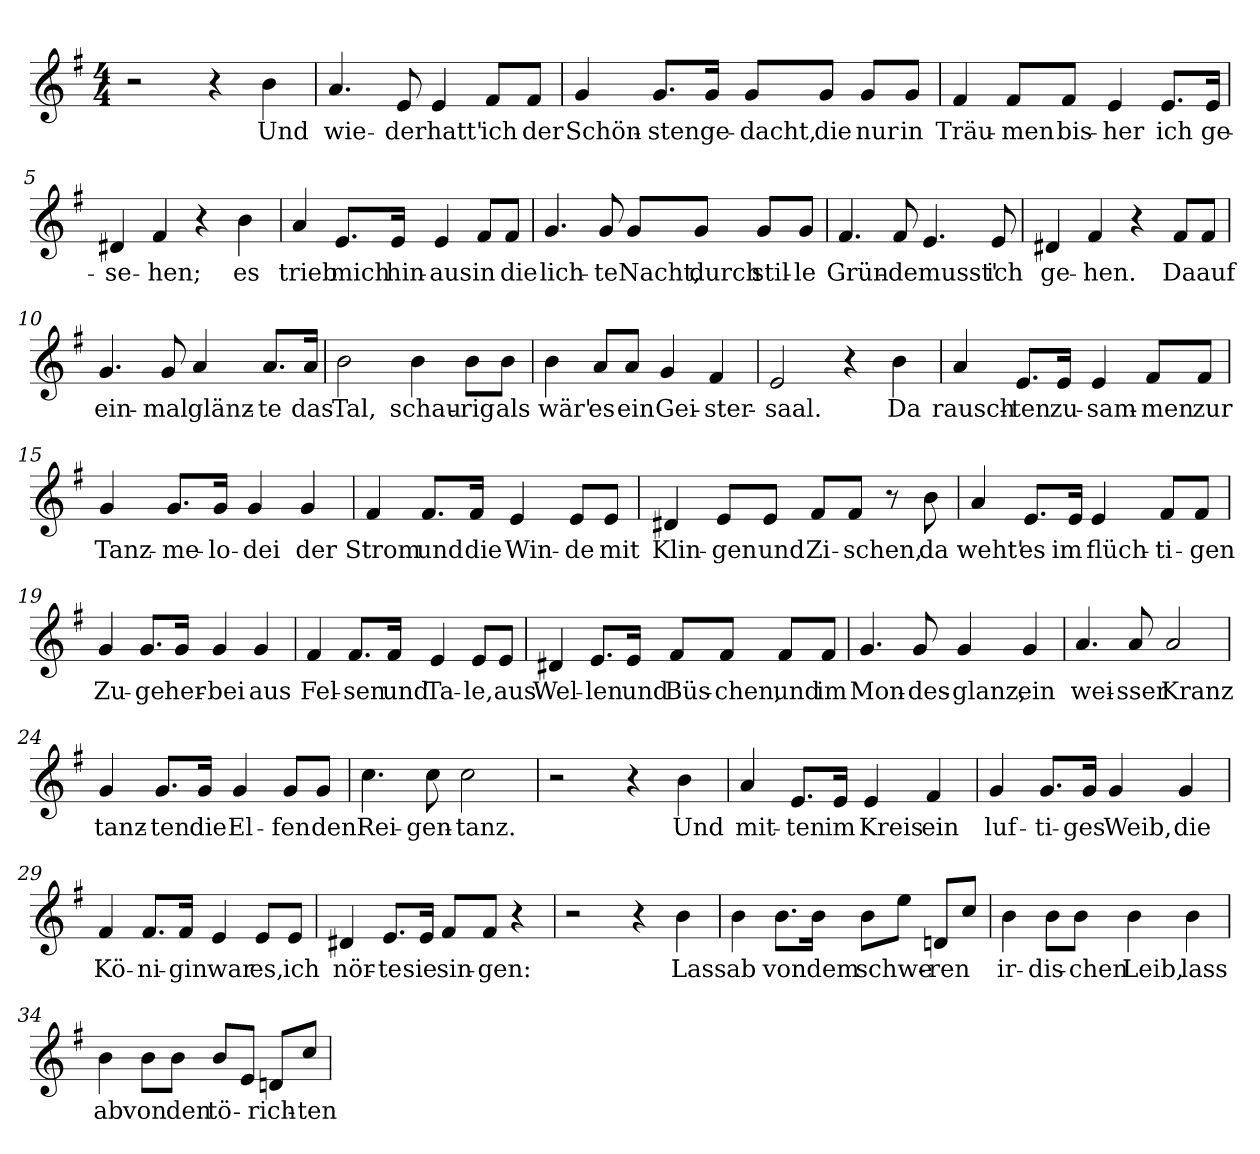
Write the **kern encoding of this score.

**kern	**text
*part1	*part1
*staff1	*staff1
*clefG2	*
*k[f#]	*
*M4/4	*
=1	=1
2r	.
4r	.
!	!LO:LY:b
4b\	Und
=2	=2
!	!LO:LY:b
4.a/	wie-
!	!LO:LY:b
8e/	-der
!	!LO:LY:b
4e/	hatt'
!	!LO:LY:b
8f#/L	ich
!	!LO:LY:b
8f#/J	der
=3	=3
!	!LO:LY:b
4g/	Schön-
!	!LO:LY:b
8.g/L	-sten
!	!LO:LY:b
16g/Jk	ge-
!	!LO:LY:b
8g/L	-dacht,
!	!LO:LY:b
8g/J	die
!	!LO:LY:b
8g/L	nur
!	!LO:LY:b
8g/J	in
=4	=4
!	!LO:LY:b
4f#/	Träu-
!	!LO:LY:b
8f#/L	-men
!	!LO:LY:b
8f#/J	bis-
!	!LO:LY:b
4e/	-her
!	!LO:LY:b
8.e/L	ich
!	!LO:LY:b
16e/Jk	ge-
=5	=5
!	!LO:LY:b
4d#X/	-se-
!	!LO:LY:b
4f#/	-hen;
4r	.
!	!LO:LY:b
4b\	es
!!LO:LB:g=z
=6	=6
!	!LO:LY:b
4a/	trieb
!	!LO:LY:b
8.e/L	mich
!	!LO:LY:b
16e/Jk	hin-
!	!LO:LY:b
4e/	-aus
!	!LO:LY:b
8f#/L	in
!	!LO:LY:b
8f#/J	die
=7	=7
!	!LO:LY:b
4.g/	lich-
!	!LO:LY:b
8g/	-te
!	!LO:LY:b
8g/L	Nacht,
!	!LO:LY:b
8g/J	durch
!	!LO:LY:b
8g/L	stil-
!	!LO:LY:b
8g/J	-le
=8	=8
!	!LO:LY:b
4.f#/	Grün-
!	!LO:LY:b
8f#/	-de
!	!LO:LY:b
4.e/	musst'
!	!LO:LY:b
8e/	ich
=9	=9
!	!LO:LY:b
4d#X/	ge-
!	!LO:LY:b
4f#/	-hen.
4r	.
!	!LO:LY:b
8f#/L	Da
!	!LO:LY:b
8f#/J	auf
=10	=10
!	!LO:LY:b
4.g/	ein-
!	!LO:LY:b
8g/	-mal
!	!LO:LY:b
4a/	glänz-
!	!LO:LY:b
8.a/L	-te
!	!LO:LY:b
16a/Jk	das
!!LO:LB:g=z
=11	=11
!	!LO:LY:b
2b\	Tal,
!	!LO:LY:b
4b\	schau-
!	!LO:LY:b
8b\L	-rig
!	!LO:LY:b
8b\J	als
=12	=12
!	!LO:LY:b
4b\	wär'
!	!LO:LY:b
8a/L	es
!	!LO:LY:b
8a/J	ein
!	!LO:LY:b
4g/	Gei-
!	!LO:LY:b
4f#/	-ster-
=13	=13
!	!LO:LY:b
2e/	-saal.
4r	.
!	!LO:LY:b
4b\	Da
=14	=14
!	!LO:LY:b
4a/	rausch-
!	!LO:LY:b
8.e/L	-ten
!	!LO:LY:b
16e/Jk	zu-
!	!LO:LY:b
4e/	-sam-
!	!LO:LY:b
8f#/L	-men
!	!LO:LY:b
8f#/J	zur
=15	=15
!	!LO:LY:b
4g/	Tanz-
!	!LO:LY:b
8.g/L	-me-
!	!LO:LY:b
16g/Jk	-lo-
!	!LO:LY:b
4g/	-dei
!	!LO:LY:b
4g/	der
!!LO:LB:g=z
=16	=16
!	!LO:LY:b
4f#/	Strom
!	!LO:LY:b
8.f#/L	und
!	!LO:LY:b
16f#/Jk	die
!	!LO:LY:b
4e/	Win-
!	!LO:LY:b
8e/L	-de
!	!LO:LY:b
8e/J	mit
=17	=17
!	!LO:LY:b
4d#X/	Klin-
!	!LO:LY:b
8e/L	-gen
!	!LO:LY:b
8e/J	und
!	!LO:LY:b
8f#/L	Zi-
!	!LO:LY:b
8f#/J	-schen,
8r	.
!	!LO:LY:b
8b\	da
=18	=18
!	!LO:LY:b
4a/	weht'
!	!LO:LY:b
8.e/L	es
!	!LO:LY:b
16e/Jk	im
!	!LO:LY:b
4e/	flüch-
!	!LO:LY:b
8f#/L	-ti-
!	!LO:LY:b
8f#/J	-gen
=19	=19
!	!LO:LY:b
4g/	Zu-
!	!LO:LY:b
8.g/L	-ge
!	!LO:LY:b
16g/Jk	her-
!	!LO:LY:b
4g/	-bei
!	!LO:LY:b
4g/	aus
=20	=20
!	!LO:LY:b
4f#/	Fel-
!	!LO:LY:b
8.f#/L	-sen
!	!LO:LY:b
16f#/Jk	und
!	!LO:LY:b
4e/	Ta-
!	!LO:LY:b
8e/L	-le,
!	!LO:LY:b
8e/J	aus
!!LO:LB:g=z
=21	=21
!	!LO:LY:b
4d#X/	Wel-
!	!LO:LY:b
8.e/L	-len
!	!LO:LY:b
16e/Jk	und
!	!LO:LY:b
8f#/L	Büs-
!	!LO:LY:b
8f#/J	-chen,
!	!LO:LY:b
8f#/L	und
!	!LO:LY:b
8f#/J	im
=22	=22
!	!LO:LY:b
4.g/	Mon-
!	!LO:LY:b
8g/	-des-
!	!LO:LY:b
4g/	-glanz,
!	!LO:LY:b
4g/	ein
=23	=23
!	!LO:LY:b
4.a/	wei-
!	!LO:LY:b
8a/	-sser
!	!LO:LY:b
2a/	Kranz
=24	=24
!	!LO:LY:b
4g/	tanz-
!	!LO:LY:b
8.g/L	-ten
!	!LO:LY:b
16g/Jk	die
!	!LO:LY:b
4g/	El-
!	!LO:LY:b
8g/L	-fen
!	!LO:LY:b
8g/J	den
=25	=25
!	!LO:LY:b
4.cc\	Rei-
!	!LO:LY:b
8cc\	gen-
!	!LO:LY:b
2cc\	-tanz.
=26	=26
2r	.
4r	.
!	!LO:LY:b
4b\	Und
!!LO:LB:g=z
=27	=27
!	!LO:LY:b
4a/	mit-
!	!LO:LY:b
8.e/L	-ten
!	!LO:LY:b
16e/Jk	im
!	!LO:LY:b
4e/	Kreis
!	!LO:LY:b
4f#/	ein
=28	=28
!	!LO:LY:b
4g/	luf-
!	!LO:LY:b
8.g/L	-ti-
!	!LO:LY:b
16g/Jk	-ges
!	!LO:LY:b
4g/	Weib,
!	!LO:LY:b
4g/	die
=29	=29
!	!LO:LY:b
4f#/	Kö-
!	!LO:LY:b
8.f#/L	ni-
!	!LO:LY:b
16f#/Jk	gin
!	!LO:LY:b
4e/	war
!	!LO:LY:b
8e/L	es,
!	!LO:LY:b
8e/J	ich
=30	=30
!	!LO:LY:b
4d#X/	nör-
!	!LO:LY:b
8.e/L	-te
!	!LO:LY:b
16e/Jk	sie
!	!LO:LY:b
8f#/L	sin-
!	!LO:LY:b
8f#/J	-gen:
4r	.
=31	=31
2r	.
4r	.
!	!LO:LY:b
4b\	Lass
=32	=32
!	!LO:LY:b
4b\	ab
!	!LO:LY:b
8.b\L	von
!	!LO:LY:b
16b\Jk	dem
!	!LO:LY:b
8b\L	schwe-
8ee\J	.
!	!LO:LY:b
8dn/L	-ren
8cc/J	.
!!LO:LB:g=z
=33	=33
!	!LO:LY:b
4b\	ir-
!	!LO:LY:b
8b\L	-dis-
!	!LO:LY:b
8b\J	-chen
!	!LO:LY:b
4b\	Leib,
!	!LO:LY:b
4b\	lass
=34	=34
!	!LO:LY:b
4b\	ab
!	!LO:LY:b
8b\L	von
!	!LO:LY:b
8b\J	den
!	!LO:LY:b
8b/L	tö-
8e/J	.
!	!LO:LY:b
8dn/L	-rich-
!	!LO:LY:b
8cc/J	-ten
=	=
*-	*-
